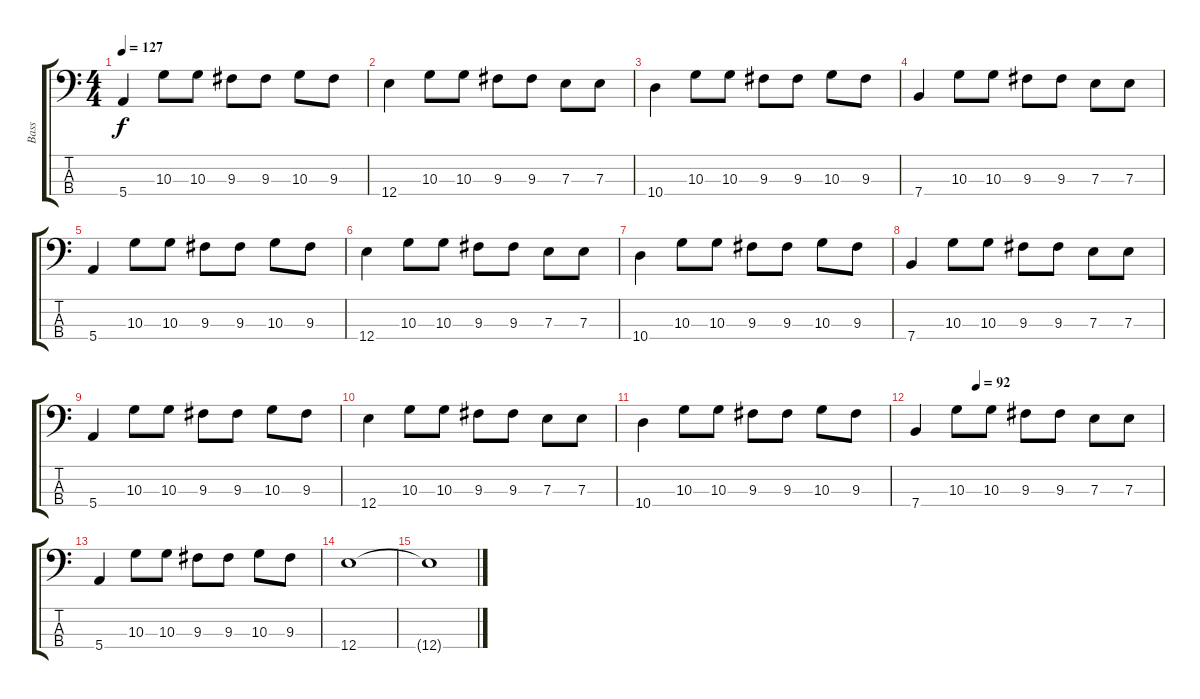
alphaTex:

\track ("Bass" "Bass") {instrument electricbasspick}
\staff {score tabs}
\tuning (G2 D2 A1 E1) {hide}
\ts (4 4)
\tempo 127
\clef f4
\ks c
5.4.4{dy f} 10.3.8 10.3.8 9.3.8 9.3.8 10.3.8 9.3.8 |
12.4.4 10.3.8 10.3.8 9.3.8 9.3.8 7.3.8 7.3.8 |
10.4.4 10.3.8 10.3.8 9.3.8 9.3.8 10.3.8 9.3.8 |
7.4.4 10.3.8 10.3.8 9.3.8 9.3.8 7.3.8 7.3.8 |
5.4.4 10.3.8 10.3.8 9.3.8 9.3.8 10.3.8 9.3.8 |
12.4.4 10.3.8 10.3.8 9.3.8 9.3.8 7.3.8 7.3.8 |
10.4.4 10.3.8 10.3.8 9.3.8 9.3.8 10.3.8 9.3.8 |
7.4.4 10.3.8 10.3.8 9.3.8 9.3.8 7.3.8 7.3.8 |
5.4.4 10.3.8 10.3.8 9.3.8 9.3.8 10.3.8 9.3.8 |
12.4.4 10.3.8 10.3.8 9.3.8 9.3.8 7.3.8 7.3.8 |
10.4.4 10.3.8 10.3.8 9.3.8 9.3.8 10.3.8 9.3.8 |
\tempo (92 0.25)
7.4.4 10.3.8 10.3.8 9.3.8 9.3.8 7.3.8 7.3.8 |
5.4.4 10.3.8 10.3.8 9.3.8 9.3.8 10.3.8 9.3.8 |
12.4.1 |
12.4{t}.1
